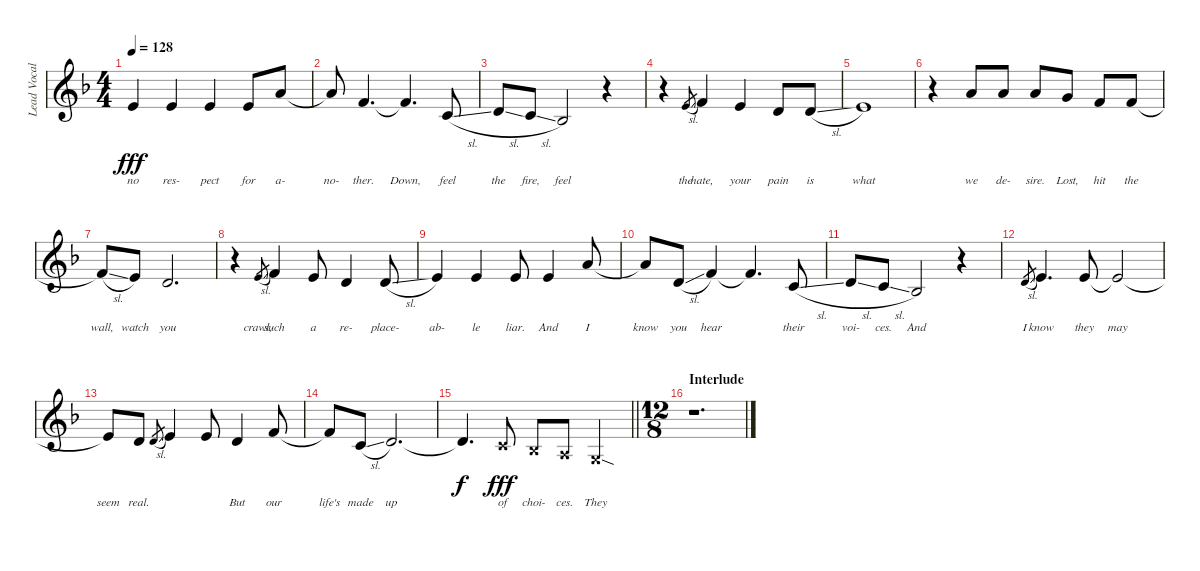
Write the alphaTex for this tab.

\track ("Lead Vocals" "Lead Vocal") {instrument lead6voice}
\staff {score}
\tuning (E4 B3 G3 D3 A2 D2) {hide}
\ts (4 4)
\tempo 128
\clef g2
\ks dminor
5.2.4{lyrics (0 "no") lyrics (1 "") lyrics (2 "") lyrics (3 "") lyrics (4 "") dy fff} 5.2.4{lyrics (0 "res-") lyrics (1 "") lyrics (2 "") lyrics (3 "") lyrics (4 "")} 5.2.4{lyrics (0 "pect") lyrics (1 "") lyrics (2 "") lyrics (3 "") lyrics (4 "")} 5.2.8{lyrics (0 "for") lyrics (1 "") lyrics (2 "") lyrics (3 "") lyrics (4 "")} 5.1.8{lyrics (0 "a-") lyrics (1 "") lyrics (2 "") lyrics (3 "") lyrics (4 "")} |
5.1{t}.8{lyrics (0 "no-") lyrics (1 "") lyrics (2 "") lyrics (3 "") lyrics (4 "")} 6.2.4{d lyrics (0 "ther.") lyrics (1 "") lyrics (2 "") lyrics (3 "") lyrics (4 "")} 6.2{t}.4{d lyrics (0 "Down,") lyrics (1 "") lyrics (2 "") lyrics (3 "") lyrics (4 "")} 5.3{sl}.8{lyrics (0 "feel") lyrics (1 "") lyrics (2 "") lyrics (3 "") lyrics (4 "")} |
7.3{sl}.8{lyrics (0 "the") lyrics (1 "") lyrics (2 "") lyrics (3 "") lyrics (4 "")} 5.3{sl}.8{lyrics (0 "fire,") lyrics (1 "") lyrics (2 "") lyrics (3 "") lyrics (4 "")} 3.3.2{lyrics (0 "feel") lyrics (1 "") lyrics (2 "") lyrics (3 "") lyrics (4 "")} r.4 |
r.4 5.2{sl}.8{lyrics (0 "the") lyrics (1 "") lyrics (2 "") lyrics (3 "") lyrics (4 "") gr} 6.2.4{lyrics (0 "hate,") lyrics (1 "") lyrics (2 "") lyrics (3 "") lyrics (4 "")} 5.2.4{lyrics (0 "your") lyrics (1 "") lyrics (2 "") lyrics (3 "") lyrics (4 "")} 3.2.8{lyrics (0 "pain") lyrics (1 "") lyrics (2 "") lyrics (3 "") lyrics (4 "")} 3.2{sl}.8{lyrics (0 "is") lyrics (1 "") lyrics (2 "") lyrics (3 "") lyrics (4 "")} |
5.2.1{lyrics (0 "what") lyrics (1 "") lyrics (2 "") lyrics (3 "") lyrics (4 "")} |
r.4 5.1.8{lyrics (0 "we") lyrics (1 "") lyrics (2 "") lyrics (3 "") lyrics (4 "")} 5.1.8{lyrics (0 "de-") lyrics (1 "") lyrics (2 "") lyrics (3 "") lyrics (4 "")} 5.1.8{lyrics (0 "sire.") lyrics (1 "") lyrics (2 "") lyrics (3 "") lyrics (4 "")} 3.1.8{lyrics (0 "Lost,") lyrics (1 "") lyrics (2 "") lyrics (3 "") lyrics (4 "")} 6.2.8{lyrics (0 "hit") lyrics (1 "") lyrics (2 "") lyrics (3 "") lyrics (4 "")} 6.2.8{lyrics (0 "the") lyrics (1 "") lyrics (2 "") lyrics (3 "") lyrics (4 "")} |
6.2{sl t}.8{lyrics (0 "wall,") lyrics (1 "") lyrics (2 "") lyrics (3 "") lyrics (4 "")} 5.2.8{lyrics (0 "watch") lyrics (1 "") lyrics (2 "") lyrics (3 "") lyrics (4 "")} 3.2.2{d lyrics (0 "you") lyrics (1 "") lyrics (2 "") lyrics (3 "") lyrics (4 "")} |
r.4 5.2{sl}.8{lyrics (0 "crawl,") lyrics (1 "") lyrics (2 "") lyrics (3 "") lyrics (4 "") gr} 6.2.4{lyrics (0 "such") lyrics (1 "") lyrics (2 "") lyrics (3 "") lyrics (4 "")} 5.2.8{lyrics (0 "a") lyrics (1 "") lyrics (2 "") lyrics (3 "") lyrics (4 "")} 3.2.4{lyrics (0 "re-") lyrics (1 "") lyrics (2 "") lyrics (3 "") lyrics (4 "")} 3.2{sl}.8{lyrics (0 "place-") lyrics (1 "") lyrics (2 "") lyrics (3 "") lyrics (4 "")} |
5.2.4{lyrics (0 "ab-") lyrics (1 "") lyrics (2 "") lyrics (3 "") lyrics (4 "")} 5.2.4{lyrics (0 "le") lyrics (1 "") lyrics (2 "") lyrics (3 "") lyrics (4 "")} 5.2.8{lyrics (0 "liar.") lyrics (1 "") lyrics (2 "") lyrics (3 "") lyrics (4 "")} 5.2.4{lyrics (0 "And") lyrics (1 "") lyrics (2 "") lyrics (3 "") lyrics (4 "")} 5.1.8{lyrics (0 "I") lyrics (1 "") lyrics (2 "") lyrics (3 "") lyrics (4 "")} |
5.1{t}.8{lyrics (0 "know") lyrics (1 "") lyrics (2 "") lyrics (3 "") lyrics (4 "")} 3.2{sl}.8{lyrics (0 "you") lyrics (1 "") lyrics (2 "") lyrics (3 "") lyrics (4 "")} 6.2.4{lyrics (0 "hear") lyrics (1 "") lyrics (2 "") lyrics (3 "") lyrics (4 "")} 6.2{t}.4{d lyrics (0 "") lyrics (1 "") lyrics (2 "") lyrics (3 "") lyrics (4 "")} 5.3{sl}.8{lyrics (0 "their") lyrics (1 "") lyrics (2 "") lyrics (3 "") lyrics (4 "")} |
7.3{sl}.8{lyrics (0 "voi-") lyrics (1 "") lyrics (2 "") lyrics (3 "") lyrics (4 "")} 5.3{sl}.8{lyrics (0 "ces.") lyrics (1 "") lyrics (2 "") lyrics (3 "") lyrics (4 "")} 3.3.2{lyrics (0 "And") lyrics (1 "") lyrics (2 "") lyrics (3 "") lyrics (4 "")} r.4 |
3.2{sl}.8{lyrics (0 "I") lyrics (1 "") lyrics (2 "") lyrics (3 "") lyrics (4 "") gr} 5.2.4{d lyrics (0 "know") lyrics (1 "") lyrics (2 "") lyrics (3 "") lyrics (4 "")} 5.2.8{lyrics (0 "they") lyrics (1 "") lyrics (2 "") lyrics (3 "") lyrics (4 "")} 5.2{t}.2{lyrics (0 "may") lyrics (1 "") lyrics (2 "") lyrics (3 "") lyrics (4 "")} |
5.2{t}.8{lyrics (0 "seem") lyrics (1 "") lyrics (2 "") lyrics (3 "") lyrics (4 "")} 3.2.8{lyrics (0 "real.") lyrics (1 "") lyrics (2 "") lyrics (3 "") lyrics (4 "")} 3.2{sl}.8{lyrics (0 "") lyrics (1 "") lyrics (2 "") lyrics (3 "") lyrics (4 "") gr} 5.2.4{lyrics (0 "") lyrics (1 "") lyrics (2 "") lyrics (3 "") lyrics (4 "")} 5.2.8{lyrics (0 "") lyrics (1 "") lyrics (2 "") lyrics (3 "") lyrics (4 "")} 3.2.4{lyrics (0 "But") lyrics (1 "") lyrics (2 "") lyrics (3 "") lyrics (4 "")} 6.2.8{lyrics (0 "our") lyrics (1 "") lyrics (2 "") lyrics (3 "") lyrics (4 "")} |
6.2{t}.8{lyrics (0 "life's") lyrics (1 "") lyrics (2 "") lyrics (3 "") lyrics (4 "")} 5.3{sl}.8{lyrics (0 "made") lyrics (1 "") lyrics (2 "") lyrics (3 "") lyrics (4 "")} 7.3.2{d lyrics (0 "up") lyrics (1 "") lyrics (2 "") lyrics (3 "") lyrics (4 "")} |
\barLineRight lightlight
7.3{t}.4{d lyrics (0 "") lyrics (1 "") lyrics (2 "") lyrics (3 "") lyrics (4 "") dy f} 5.3{x}.8{lyrics (0 "of") lyrics (1 "") lyrics (2 "") lyrics (3 "") lyrics (4 "") dy fff} 3.3{x}.8{lyrics (0 "choi-") lyrics (1 "") lyrics (2 "") lyrics (3 "") lyrics (4 "")} 2.3{x}.8{lyrics (0 "ces.") lyrics (1 "") lyrics (2 "") lyrics (3 "") lyrics (4 "")} 5.4{sod x}.4{lyrics (0 "They") lyrics (1 "") lyrics (2 "") lyrics (3 "") lyrics (4 "")} |
\ts (12 8)
\section ("" "Interlude")
r.1{d}
